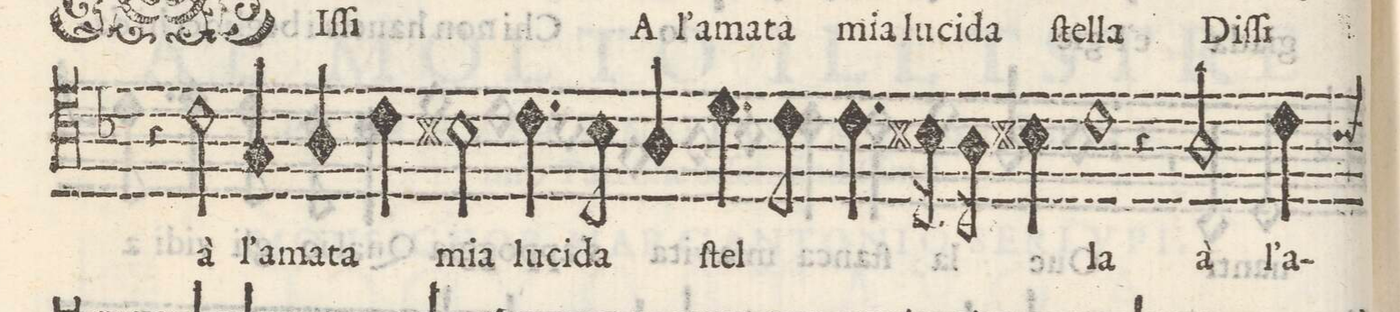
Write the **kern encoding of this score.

**kern	**text
*I"TENORE	*
*clefC4	*
*k[b-]	*
*met(C)	*
*M2/1	*
4r	.
2c\	à
4G/	l'a-
=6-	=6-
4A/	-ma-
4c\	-ta
2Bn\	mia
4.c\	lu-
8B\	-ci-
4A/	-da
4.d\	ſtel-
=7-	=7-
8c\	.
4.c\	.
16Bn\	.
16A\	.
4Bn\	.
1c	-la
=8-	=8-
4r	.
2A/	à
4c\	l'a-
*custos:B-	*
*-	*-
